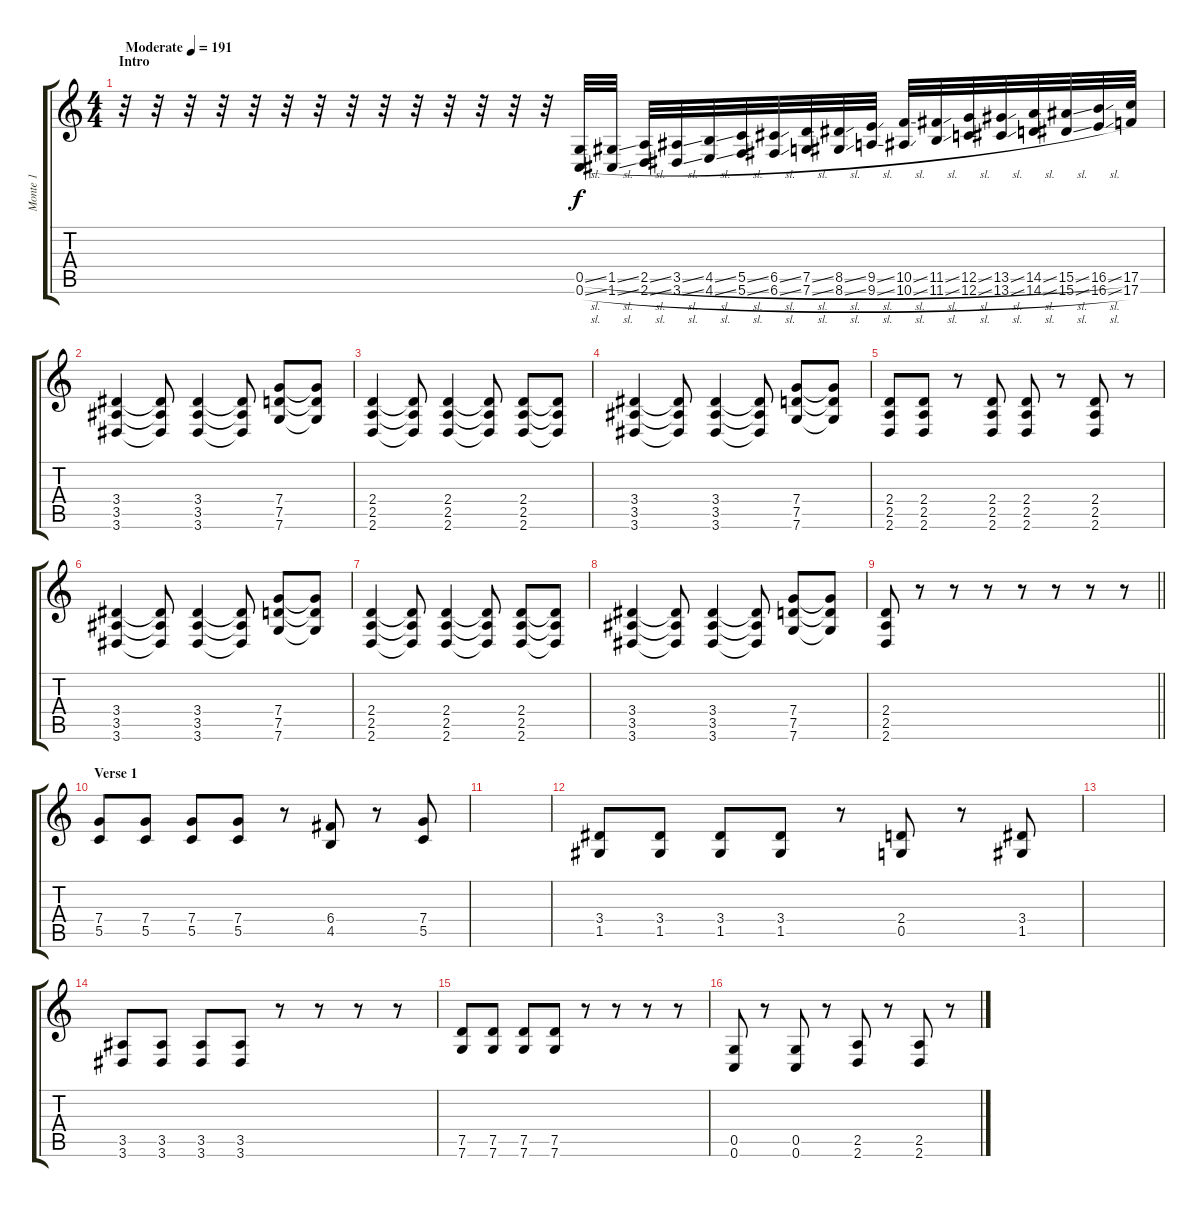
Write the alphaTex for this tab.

\track ("Monte 1" "Monte 1") {instrument distortionguitar}
\staff {score tabs}
\tuning (D4 A3 F3 C3 G2 C2) {hide}
\ts (4 4)
\section ("" "Intro")
\tempo (191 "Moderate")
\clef g2
\ks c
r.32{dy f instrument distortionguitar} r.32 r.32 r.32 r.32 r.32 r.32 r.32 r.32 r.32 r.32 r.32 r.32 r.32 (0.5{sl} 0.6{sl}).32 (1.5{sl} 1.6{sl}).32 (2.5{sl} 2.6{sl}).32 (3.5{sl} 3.6{sl}).32 (4.5{sl} 4.6{sl}).32 (5.5{sl} 5.6{sl}).32 (6.5{sl} 6.6{sl}).32 (7.5{sl} 7.6{sl}).32 (8.5{sl} 8.6{sl}).32 (9.5{sl} 9.6{sl}).32 (10.5{sl} 10.6{sl}).32 (11.5{sl} 11.6{sl}).32 (12.5{sl} 12.6{sl}).32 (13.5{sl} 13.6{sl}).32 (14.5{sl} 14.6{sl}).32 (15.5{sl} 15.6{sl}).32 (16.5{sl} 16.6{sl}).32 (17.5 17.6).32 |
(3.4 3.5 3.6).4 (3.4{t} 3.5{t} 3.6{t}).8 (3.4 3.5 3.6).4 (3.4{t} 3.5{t} 3.6{t}).8 (7.4 7.5 7.6).8 (7.4{t} 7.5{t} 7.6{t}).8 |
(2.4 2.5 2.6).4 (2.4{t} 2.5{t} 2.6{t}).8 (2.4 2.5 2.6).4 (2.4{t} 2.5{t} 2.6{t}).8 (2.4 2.5 2.6).8 (2.4{t} 2.5{t} 2.6{t}).8 |
(3.4 3.5 3.6).4 (3.4{t} 3.5{t} 3.6{t}).8 (3.4 3.5 3.6).4 (3.4{t} 3.5{t} 3.6{t}).8 (7.4 7.5 7.6).8 (7.4{t} 7.5{t} 7.6{t}).8 |
(2.4 2.5 2.6).8 (2.4 2.5 2.6).8 r.8 (2.4 2.5 2.6).8 (2.4 2.5 2.6).8 r.8 (2.4 2.5 2.6).8 r.8 |
(3.4 3.5 3.6).4 (3.4{t} 3.5{t} 3.6{t}).8 (3.4 3.5 3.6).4 (3.4{t} 3.5{t} 3.6{t}).8 (7.4 7.5 7.6).8 (7.4{t} 7.5{t} 7.6{t}).8 |
(2.4 2.5 2.6).4 (2.4{t} 2.5{t} 2.6{t}).8 (2.4 2.5 2.6).4 (2.4{t} 2.5{t} 2.6{t}).8 (2.4 2.5 2.6).8 (2.4{t} 2.5{t} 2.6{t}).8 |
(3.4 3.5 3.6).4 (3.4{t} 3.5{t} 3.6{t}).8 (3.4 3.5 3.6).4 (3.4{t} 3.5{t} 3.6{t}).8 (7.4 7.5 7.6).8 (7.4{t} 7.5{t} 7.6{t}).8 |
\barLineRight lightlight
(2.4 2.5 2.6).8 r.8 r.8 r.8 r.8 r.8 r.8 r.8 |
\section ("" "Verse 1")
(7.4 5.5).8 (7.4 5.5).8 (7.4 5.5).8 (7.4 5.5).8 r.8 (6.4 4.5).8 r.8 (7.4 5.5).8 |
|
(3.4 1.5).8 (3.4 1.5).8 (3.4 1.5).8 (3.4 1.5).8 r.8 (2.4 0.5).8 r.8 (3.4 1.5).8 |
|
(3.5 3.6).8 (3.5 3.6).8 (3.5 3.6).8 (3.5 3.6).8 r.8 r.8 r.8 r.8 |
(7.5 7.6).8 (7.5 7.6).8 (7.5 7.6).8 (7.5 7.6).8 r.8 r.8 r.8 r.8 |
(0.5 0.6).8 r.8 (0.5 0.6).8 r.8 (2.5 2.6).8 r.8 (2.5 2.6).8 r.8
